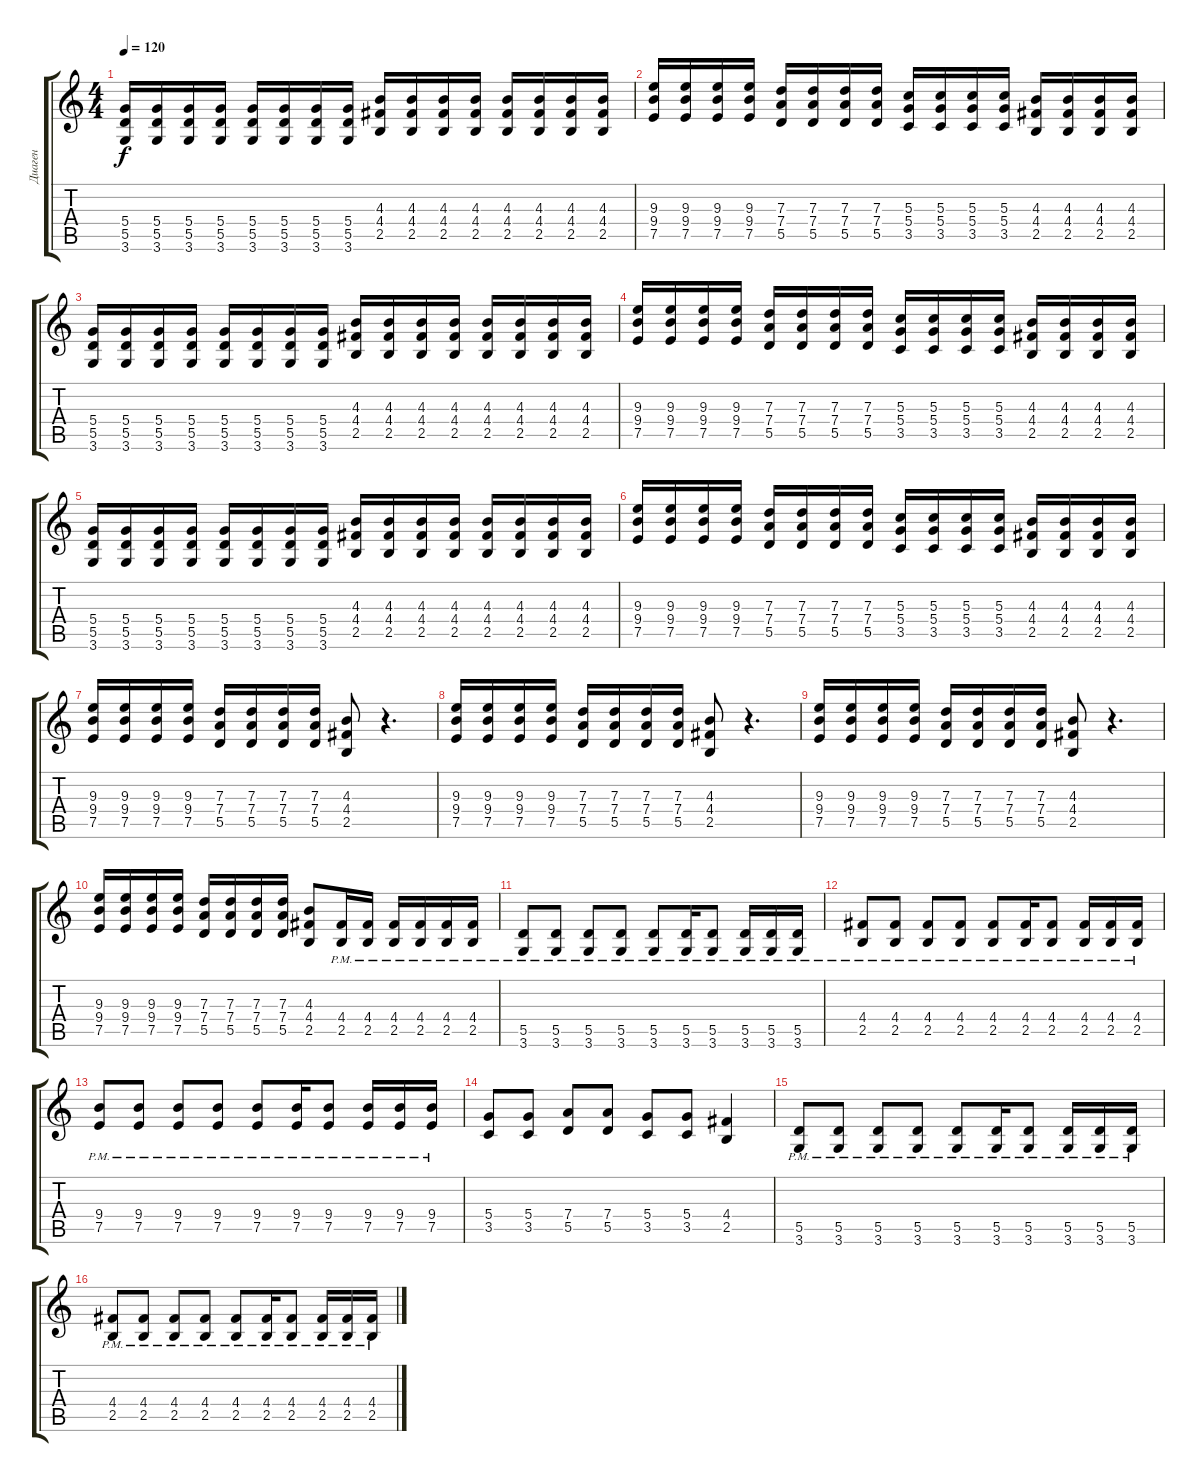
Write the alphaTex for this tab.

\track ("Диаген" "Диаген") {instrument distortionguitar}
\staff {score tabs}
\tuning (E4 B3 G3 D3 A2 E2) {hide}
\ts (4 4)
\tempo 120
\clef g2
\ks c
(5.4 5.5 3.6).16{dy f} (5.4 5.5 3.6).16 (5.4 5.5 3.6).16 (5.4 5.5 3.6).16 (5.4 5.5 3.6).16 (5.4 5.5 3.6).16 (5.4 5.5 3.6).16 (5.4 5.5 3.6).16 (4.3 4.4 2.5).16 (4.3 4.4 2.5).16 (4.3 4.4 2.5).16 (4.3 4.4 2.5).16 (4.3 4.4 2.5).16 (4.3 4.4 2.5).16 (4.3 4.4 2.5).16 (4.3 4.4 2.5).16 |
(9.3 9.4 7.5).16 (9.3 9.4 7.5).16 (9.3 9.4 7.5).16 (9.3 9.4 7.5).16 (7.3 7.4 5.5).16 (7.3 7.4 5.5).16 (7.3 7.4 5.5).16 (7.3 7.4 5.5).16 (5.3 5.4 3.5).16 (5.3 5.4 3.5).16 (5.3 5.4 3.5).16 (5.3 5.4 3.5).16 (4.3 4.4 2.5).16 (4.3 4.4 2.5).16 (4.3 4.4 2.5).16 (4.3 4.4 2.5).16 |
(5.4 5.5 3.6).16 (5.4 5.5 3.6).16 (5.4 5.5 3.6).16 (5.4 5.5 3.6).16 (5.4 5.5 3.6).16 (5.4 5.5 3.6).16 (5.4 5.5 3.6).16 (5.4 5.5 3.6).16 (4.3 4.4 2.5).16 (4.3 4.4 2.5).16 (4.3 4.4 2.5).16 (4.3 4.4 2.5).16 (4.3 4.4 2.5).16 (4.3 4.4 2.5).16 (4.3 4.4 2.5).16 (4.3 4.4 2.5).16 |
(9.3 9.4 7.5).16 (9.3 9.4 7.5).16 (9.3 9.4 7.5).16 (9.3 9.4 7.5).16 (7.3 7.4 5.5).16 (7.3 7.4 5.5).16 (7.3 7.4 5.5).16 (7.3 7.4 5.5).16 (5.3 5.4 3.5).16 (5.3 5.4 3.5).16 (5.3 5.4 3.5).16 (5.3 5.4 3.5).16 (4.3 4.4 2.5).16 (4.3 4.4 2.5).16 (4.3 4.4 2.5).16 (4.3 4.4 2.5).16 |
(5.4 5.5 3.6).16 (5.4 5.5 3.6).16 (5.4 5.5 3.6).16 (5.4 5.5 3.6).16 (5.4 5.5 3.6).16 (5.4 5.5 3.6).16 (5.4 5.5 3.6).16 (5.4 5.5 3.6).16 (4.3 4.4 2.5).16 (4.3 4.4 2.5).16 (4.3 4.4 2.5).16 (4.3 4.4 2.5).16 (4.3 4.4 2.5).16 (4.3 4.4 2.5).16 (4.3 4.4 2.5).16 (4.3 4.4 2.5).16 |
(9.3 9.4 7.5).16 (9.3 9.4 7.5).16 (9.3 9.4 7.5).16 (9.3 9.4 7.5).16 (7.3 7.4 5.5).16 (7.3 7.4 5.5).16 (7.3 7.4 5.5).16 (7.3 7.4 5.5).16 (5.3 5.4 3.5).16 (5.3 5.4 3.5).16 (5.3 5.4 3.5).16 (5.3 5.4 3.5).16 (4.3 4.4 2.5).16 (4.3 4.4 2.5).16 (4.3 4.4 2.5).16 (4.3 4.4 2.5).16 |
(9.3 9.4 7.5).16 (9.3 9.4 7.5).16 (9.3 9.4 7.5).16 (9.3 9.4 7.5).16 (7.3 7.4 5.5).16 (7.3 7.4 5.5).16 (7.3 7.4 5.5).16 (7.3 7.4 5.5).16 (4.3 4.4 2.5).8 r.4{d} |
(9.3 9.4 7.5).16 (9.3 9.4 7.5).16 (9.3 9.4 7.5).16 (9.3 9.4 7.5).16 (7.3 7.4 5.5).16 (7.3 7.4 5.5).16 (7.3 7.4 5.5).16 (7.3 7.4 5.5).16 (4.3 4.4 2.5).8 r.4{d} |
(9.3 9.4 7.5).16 (9.3 9.4 7.5).16 (9.3 9.4 7.5).16 (9.3 9.4 7.5).16 (7.3 7.4 5.5).16 (7.3 7.4 5.5).16 (7.3 7.4 5.5).16 (7.3 7.4 5.5).16 (4.3 4.4 2.5).8 r.4{d} |
(9.3 9.4 7.5).16 (9.3 9.4 7.5).16 (9.3 9.4 7.5).16 (9.3 9.4 7.5).16 (7.3 7.4 5.5).16 (7.3 7.4 5.5).16 (7.3 7.4 5.5).16 (7.3 7.4 5.5).16 (4.3 4.4 2.5).8 (4.4{pm} 2.5{pm}).16 (4.4{pm} 2.5{pm}).16 (4.4{pm} 2.5{pm}).16 (4.4{pm} 2.5{pm}).16 (4.4{pm} 2.5{pm}).16 (4.4{pm} 2.5{pm}).16 |
(5.5{pm} 3.6{pm}).8 (5.5{pm} 3.6{pm}).8 (5.5{pm} 3.6{pm}).8 (5.5{pm} 3.6{pm}).8 (5.5{pm} 3.6{pm}).8 (5.5{pm} 3.6{pm}).16 (5.5{pm} 3.6{pm}).8 (5.5{pm} 3.6{pm}).16 (5.5{pm} 3.6{pm}).16 (5.5{pm} 3.6{pm}).16 |
(4.4{pm} 2.5{pm}).8 (4.4{pm} 2.5{pm}).8 (4.4{pm} 2.5{pm}).8 (4.4{pm} 2.5{pm}).8 (4.4{pm} 2.5{pm}).8 (4.4{pm} 2.5{pm}).16 (4.4{pm} 2.5{pm}).8 (4.4{pm} 2.5{pm}).16 (4.4{pm} 2.5{pm}).16 (4.4{pm} 2.5{pm}).16 |
(9.4{pm} 7.5{pm}).8 (9.4{pm} 7.5{pm}).8 (9.4{pm} 7.5{pm}).8 (9.4{pm} 7.5{pm}).8 (9.4{pm} 7.5{pm}).8 (9.4{pm} 7.5{pm}).16 (9.4{pm} 7.5{pm}).8 (9.4{pm} 7.5{pm}).16 (9.4{pm} 7.5{pm}).16 (9.4{pm} 7.5{pm}).16 |
(5.4 3.5).8 (5.4 3.5).8 (7.4 5.5).8 (7.4 5.5).8 (5.4 3.5).8 (5.4 3.5).8 (4.4 2.5).4 |
(5.5{pm} 3.6{pm}).8 (5.5{pm} 3.6{pm}).8 (5.5{pm} 3.6{pm}).8 (5.5{pm} 3.6{pm}).8 (5.5{pm} 3.6{pm}).8 (5.5{pm} 3.6{pm}).16 (5.5{pm} 3.6{pm}).8 (5.5{pm} 3.6{pm}).16 (5.5{pm} 3.6{pm}).16 (5.5{pm} 3.6{pm}).16 |
(4.4{pm} 2.5{pm}).8 (4.4{pm} 2.5{pm}).8 (4.4{pm} 2.5{pm}).8 (4.4{pm} 2.5{pm}).8 (4.4{pm} 2.5{pm}).8 (4.4{pm} 2.5{pm}).16 (4.4{pm} 2.5{pm}).8 (4.4{pm} 2.5{pm}).16 (4.4{pm} 2.5{pm}).16 (4.4{pm} 2.5{pm}).16
